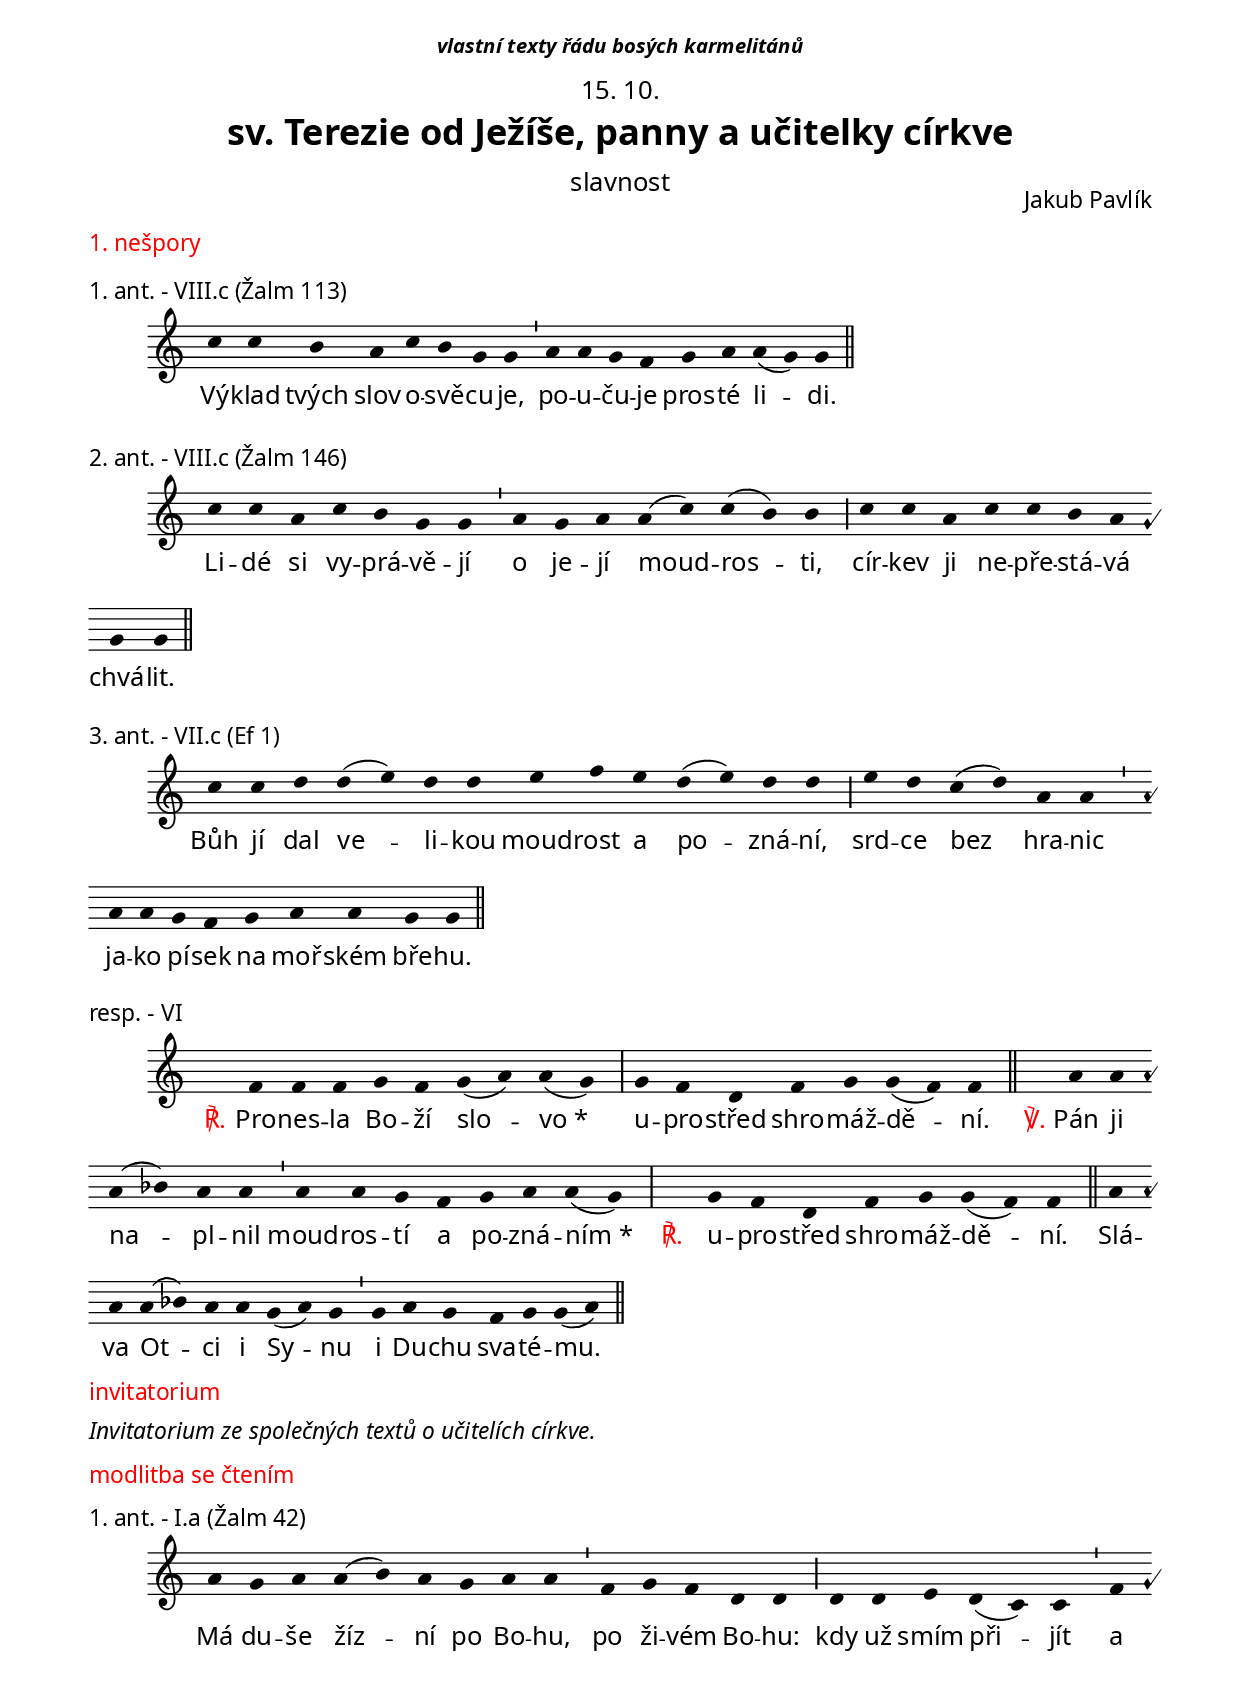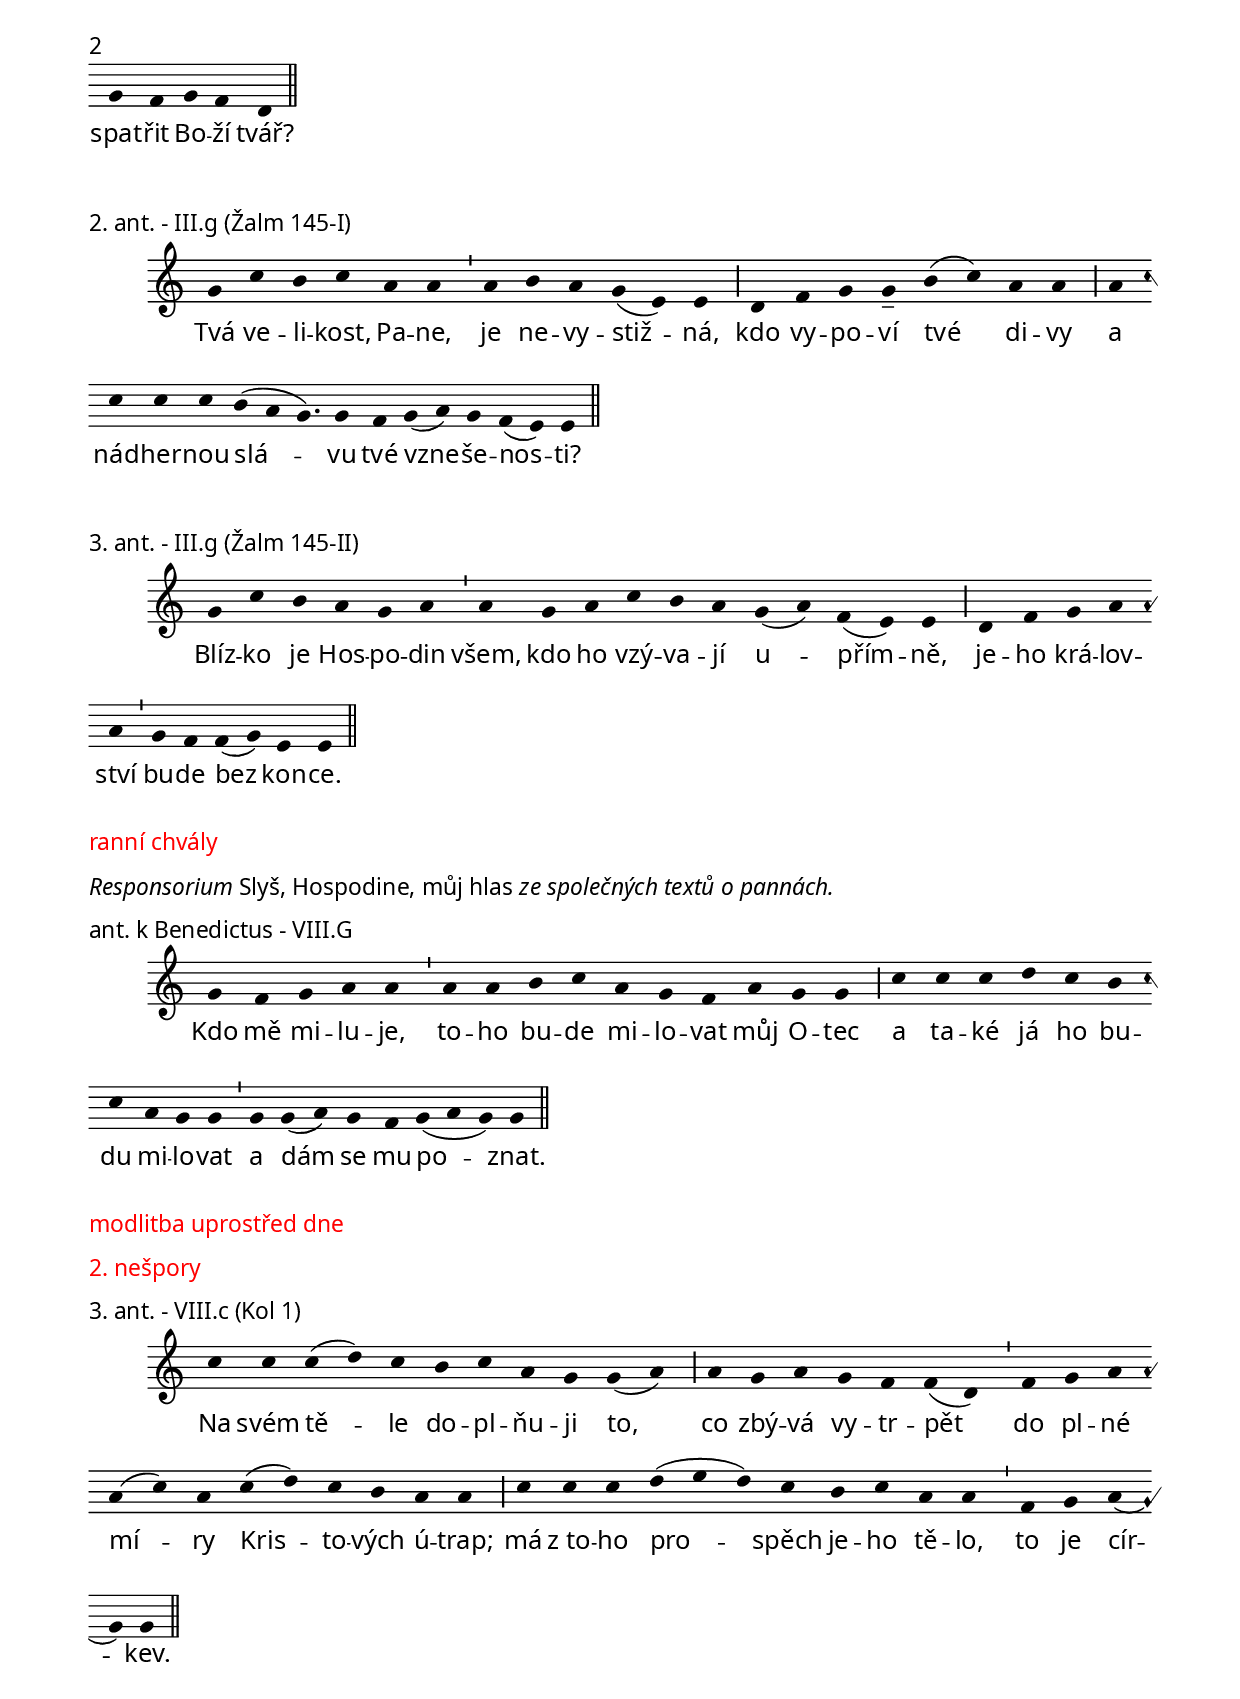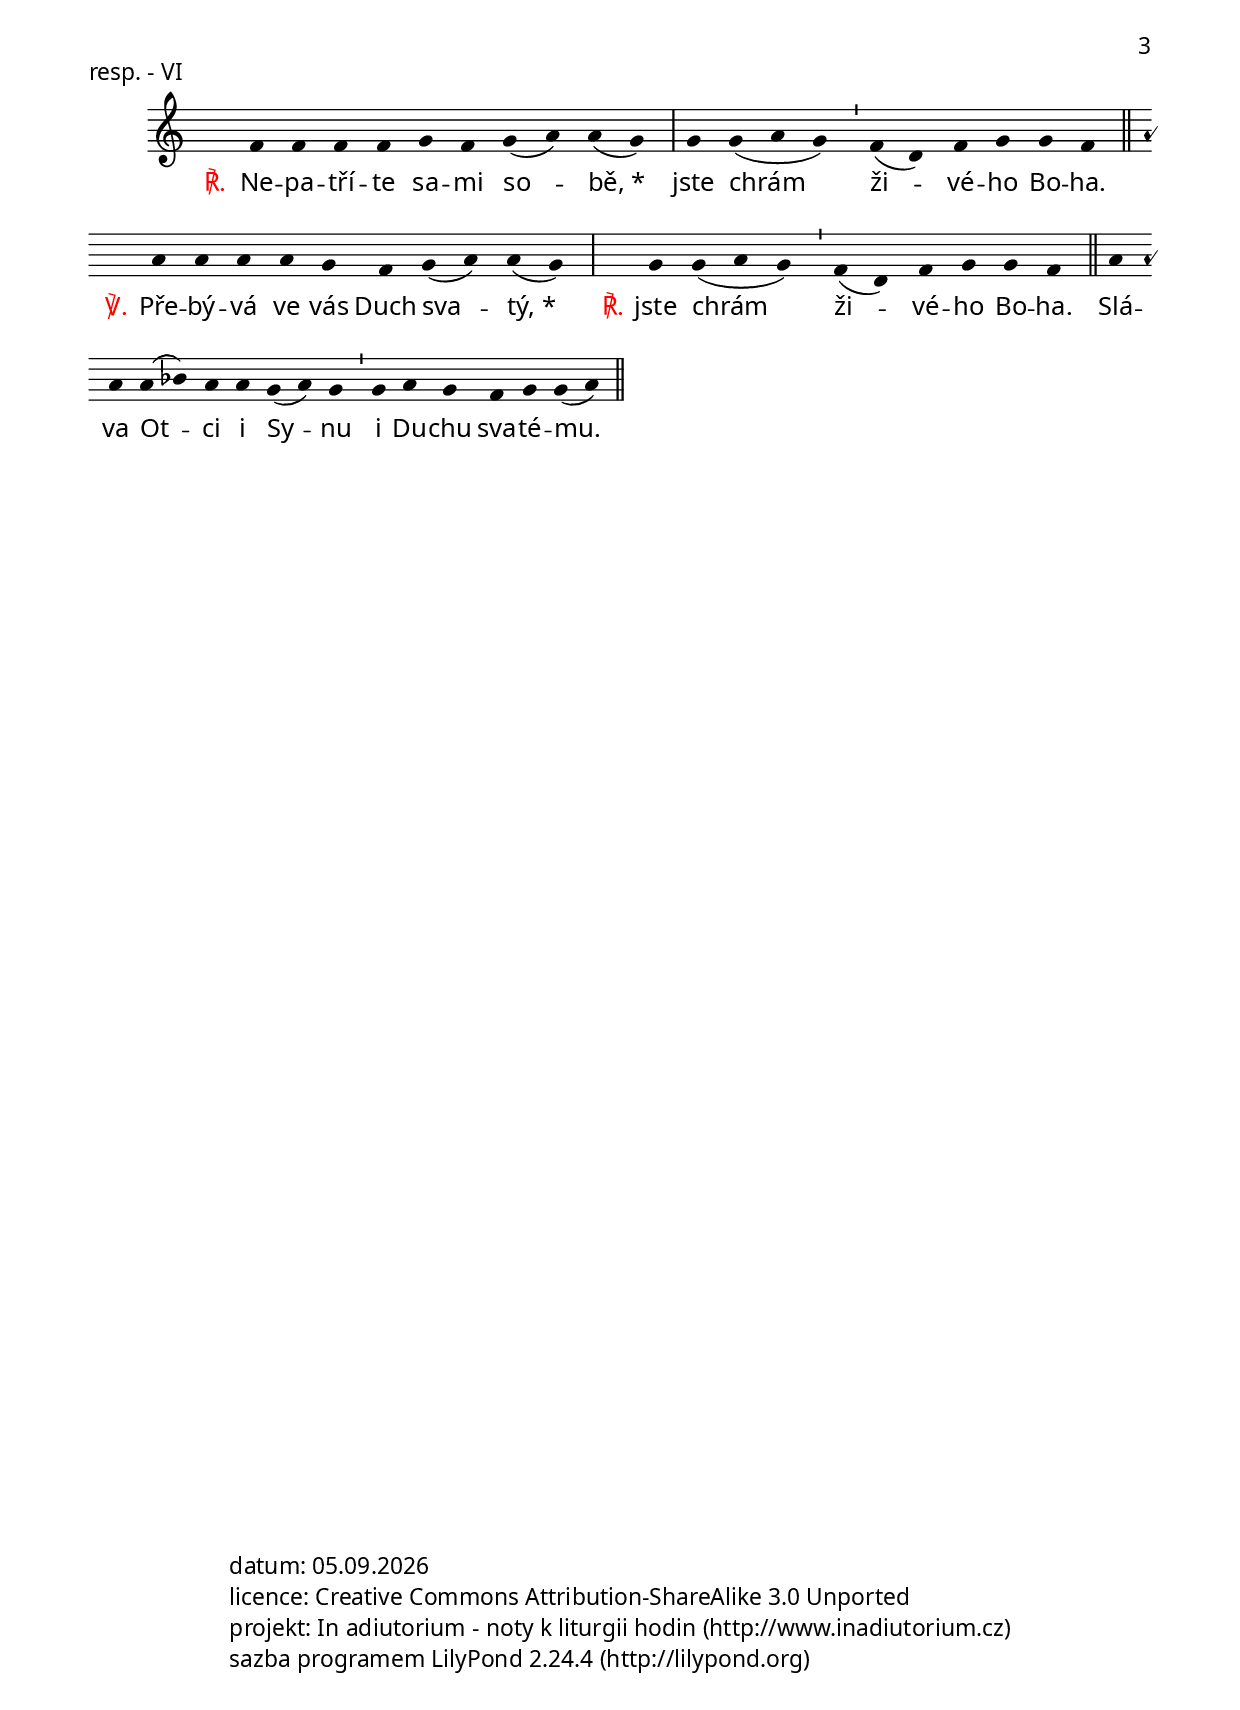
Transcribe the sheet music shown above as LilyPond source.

\version "2.19.80"

\include "../../spolecne.ly"
\include "../../spolecne/reholni.ly"
\include "../../dilyresponsorii.ly"
\version "2.12.0"

textyOCD = "vlastní texty řádu bosých karmelitánů"


\header {
  title = \markup\titleSvatek
            "sv. Terezie od Ježíše, panny a učitelky církve"
            slavnost
            "15. 10."
            \textyOCD
  composer = "Jakub Pavlík"
}

\markup {\nadpisHodinka {"1. nešpory"}}

\score {
  \relative c'' {
    \choralniRezim
    c4 c b a c b g g \barMin
    a a g f g a a( g) g \barFinalis
  }
  \addlyrics {
    Vý -- klad tvých slov o -- svě -- cu -- je,
    po -- u -- ču -- je pros -- té li -- di.
  }
  \header {
    quid = "1. ant."
    modus = "VIII"
    differentia = "c"
    psalmus = "Žalm 113"
    id = "1ne-a1"
    piece = \markup\sestavTitulek
  }
}

\score {
  \relative c'' {
    \choralniRezim
    c4 c a c b g g \barMin a g a a( c) c( b) b \barMaior
    c c a c c b a g g \barFinalis
  }
  \addlyrics {
    Li -- dé si vy -- prá -- vě -- jí
    o je -- jí moud -- ros -- ti,
    cír -- kev ji ne -- pře -- stá -- vá chvá -- lit.
  }
  \header {
    quid = "2. ant."
    modus = "VIII"
    differentia = "c"
    psalmus = "Žalm 146"
    fial = "sanktoral/1101vsichnisvati.ly#sexta?zacatek"
    id = "1ne-a2"
    piece = \markup\sestavTitulek
  }
}

\score {
  \relative c'' {
    \choralniRezim
    c4 c d d( e) d d e f e d( e) d d \barMaior
    e d c( d) a a \barMin
    a a g f g a a g g \barFinalis
  }
  \addlyrics {
    Bůh jí dal ve -- li -- kou moud -- rost a po -- zná -- ní,
    srd -- ce bez hra -- nic
    ja -- ko pí -- sek na moř -- ském bře -- hu.
  }
  \header {
    quid = "3. ant."
    modus = "VII"
    differentia = "c"
    psalmus = "Ef 1"
    id = "1ne-a3"
    piece = \markup\sestavTitulek
  }
}

\score {
  \relative c' {
    \choralniRezim

    % R
    \neviditelna f
    f4 f f g f g( a) a( g) \barMax
    g f d f g g( f) f \barFinalis
    % V
    \neviditelna a
    a4 a a( bes) a a \barMin a a g f g a a( g) \barMax
    % R
    \neviditelna a
    g f d f g g( f) f \barFinalis
    % Slava
    \respVIdoxologie \barFinalis
  }
  \addlyrics {
    \Response Pro -- nes -- la Bo -- ží slo -- vo_* u -- pro -- střed shro -- máž -- dě -- ní.
    \Verse Pán ji na -- pl -- nil moud -- ros -- tí a po -- zná -- ním_*
    \Response u -- pro -- střed shro -- máž -- dě -- ní.
    \textRespDoxologie
  }
  \header {
    quid = "resp."
    modus = "VI"
    id = "1ne-r"
    piece = \markup {\sestavTitulekResp}
  }
}

\score {
  \relative c' {
    \choralniRezim
  }
  \addlyrics {
    Svatá matko Terezie, ukaž nám cestu dokonalosti, po které přijdeme s Kristem do věčných příbytků.
  }
  \header {
    quid = "ant. k Magnificat"
    modus = ""
    differentia = ""
    psalmus = ""
    id = "1ne-amag"
    piece = \markup {\sestavTitulekBezZalmu}
  }
}

\markup {\nadpisHodinka {"invitatorium"}}

\markup\italic{
  Invitatorium ze společných textů o učitelích církve.
}

\markup {\nadpisHodinka {"modlitba se čtením"}}

\score {
  \relative c'' {
    \choralniRezim
    a4 g a a( b) a g a a \barMin
    f g f d d \barMaior
    d d e d( c) c \barMin
    f g f g f d \barFinalis
  }
  \addlyrics {
    Má du -- še žíz -- ní po Bo -- hu,
    po ži -- vém Bo -- hu:
    kdy už smím při -- jít
    a spat -- řit Bo -- ží tvář?
  }
  \header {
    quid = "1. ant."
    modus = "I"
    differentia = "a"
    psalmus = "Žalm 42"
    fial = "commune/zazemrele.ly#mc-a3"
    id = "mc-a1"
    piece = \markup\sestavTitulek
  }
}

\score {
  \relative c'' {
    \choralniRezim
    g4 c b c a a \barMin
    a b a g( e) e \barMaior
    d f g g-- b( c) a a \barMaior
    a c c c b( a g4.) g4 f g( a) g f( e) e \barFinalis
  }
  \addlyrics {
    Tvá ve -- li -- kost, Pa -- ne,
    je ne -- vy -- stiž -- ná,
    kdo vy -- po -- ví tvé di -- vy
    a nád -- her -- nou slá -- vu tvé vzne -- še -- nos -- ti?
  }
  \header {
    quid = "2. ant."
    modus = "III"
    differentia = "g"
    psalmus = "Žalm 145-I"
    id = "mc-a2"
    piece = \markup\sestavTitulek
  }
}

\score {
  \relative c'' {
    \choralniRezim
    g c b a g a \barMin
    a g a c b a g( a) f( e) e \barMaior
    d f g a a \barMin
    g f f( g) e e \barFinalis
  }
  \addlyrics {
    Blíz -- ko je Hos -- po -- din
    všem, kdo ho vzý -- va -- jí u -- přím -- ně,
    je -- ho krá -- lov -- ství
    bu -- de bez kon -- ce.
  }
  \header {
    quid = "3. ant."
    modus = "III"
    differentia = "g"
    psalmus = "Žalm 145-II"
    fial = "antifony/tyden3_7sobota.ly#up-ant3?zacatek=6"
    id = "mc-a3"
    piece = \markup\sestavTitulek
  }
}

% antifonu pro vigilii breviar.cz (zatím?) nemá

\markup {\nadpisHodinka {"ranní chvály"}}

\score {
  \relative c'' {
    \choralniRezim
  }
  \addlyrics {
    Má duše po tobě žízní, Bože, prahne po tobě mé tělo.
  }
  \header {
    quid = "1. ant."
    modus = ""
    differentia = ""
    psalmus = "Žalm 63"
    id = "rch-a1"
    piece = \markup\sestavTitulek
  }
}

\score {
  \relative c' {
    \choralniRezim
  }
  \addlyrics {
    Všechna díla Páně, velebte Pána, chvalte ho všichni jeho svatí.
  }
  \header {
    quid = "2. ant."
    modus = ""
    differentia = ""
    psalmus = "Dan 3-III"
    id = "rch-a2"
    piece = \markup\sestavTitulek
  }
}

\score {
  \relative c'' {
    \choralniRezim
  }
  \addlyrics {
    Ve sboru svatých budu zpívat o tvém milosrdenství, Hospodine.
  }
  \header {
    quid = "3. ant."
    modus = ""
    differentia = ""
    psalmus = "Žalm 149"
    id = "rch-a3"
    piece = \markup\sestavTitulek
  }
}

\markup\italic{
  Responsorium \upright{Slyš, Hospodine, můj hlas}
  ze společných textů o pannách.
}

\score {
  \relative c'' {
    \choralniRezim
    g4 f g a a \barMin
    a a b c a g f a g g \barMaior
    c c c d c b c a g g \barMin
    g g( a) g f g( a g) g \barFinalis
  }
  \addlyrics {
    Kdo mě mi -- lu -- je,
    to -- ho bu -- de mi -- lo -- vat můj O -- tec
    a ta -- ké já ho bu -- du mi -- lo -- vat
    a dám se mu po -- znat.
  }
  \header {
    quid = "ant. k Benedictus"
    modus = "VIII"
    differentia = "G"
    psalmus = ""
    fial = "antifony/velikonoce_nedeleA.ly#vimag2?zacatek=28"
    id = "rch-aben"
    piece = \markup {\sestavTitulekBezZalmu}
  }
}

\markup {\nadpisHodinka {"modlitba uprostřed dne"}}

\score {
  \relative c' {
    \choralniRezim
  }
  \addlyrics {
    Když se modlíš, vejdi do své komůrky, zavři dveře a modli se k svému Otci, který je ve skrytosti.
  }
  \header {
    quid = "ant. dopoledne"
    modus = ""
    differentia = ""
    psalmus = ""
    id = "tercie"
    piece = \markup\sestavTitulekBezZalmu
  }
}

\score {
  \relative c'' {
    \choralniRezim
  }
  \addlyrics {
    Radujte se stále v Pánu, opakuji: Radujte se! Pán je blízko.
  }
  \header {
    quid = "ant. v poledne"
    modus = ""
    differentia = ""
    psalmus = ""
    id = "sexta"
    piece = \markup\sestavTitulekBezZalmu
  }
}

\score {
  \relative c'' {
    \choralniRezim
  }
  \addlyrics {
    Žijme podle pravdy a v lásce, a tak porosteme po všech stránkách v Krista.
  }
  \header {
    quid = "ant. odpoledne"
    modus = ""
    differentia = ""
    psalmus = ""
    id = "nona"
    piece = \markup\sestavTitulekBezZalmu
  }
}

\markup {\nadpisHodinka {"2. nešpory"}}

\score {
  \relative c'' {
    \choralniRezim
  }
  \addlyrics {
    Pán mi ukázal svaté město zářící Boží vznešeností. Jiskřilo jako nejvzácnější kámen.
  }
  \header {
    quid = "1. ant."
    modus = ""
    differentia = ""
    psalmus = "Žalm 122"
    id = "2ne-a1"
    piece = \markup\sestavTitulek
  }
}

\score {
  \relative c'' {
    \choralniRezim
  }
  \addlyrics {
    Hle, Boží stánek mezi lidmi, Bůh bude přebývat uprostřed nich.
  }
  \header {
    quid = "2. ant."
    modus = ""
    differentia = ""
    psalmus = "Žalm 127"
    id = "2ne-a2"
    piece = \markup\sestavTitulek
  }
}

\score {
  \relative c'' {
    \choralniRezim
    c4 c c( d) c b c a g g( a) \barMaior
    a g a g f f( d) \barMin
    f g a a( c) a c( d) c b a a \barMaior
    c c c d( e d) c b c a a \barMin
    f g a( g) g \barFinalis
  }
  \addlyrics {
    Na svém tě -- le do -- pl -- ňu -- ji to,
    co zbý -- vá vy -- tr -- pět
    do pl -- né mí -- ry Kris -- to -- vých ú -- trap;
    má z_to -- ho pro -- spěch je -- ho tě -- lo, to je cír -- kev.
  }
  \header {
    quid = "3. ant."
    modus = "VIII"
    differentia = "c"
    psalmus = "Kol 1"
    fial = "commune/commune_jedenmucednik.ly#mc-avig?-aleluja"
    id = "2ne-a3"
    piece = \markup\sestavTitulek
  }
}

\score {
  \relative c' {
    \choralniRezim

    % R
    \neviditelna f
    f4 f f f g f g( a) a( g) \barMax
    g g( a g) \barMin f( d) f g g f \barFinalis
    % V
    \neviditelna a
    a a a a g f g( a) a( g) \barMax
    % R
    \neviditelna a
    g g( a g) \barMin f( d) f g g f \barFinalis
    % Slava
    \respVIdoxologie \barFinalis
  }
  \addlyrics {
    \Response Ne -- pa -- tří -- te sa -- mi so -- bě,_* jste chrám ži -- vé -- ho Bo -- ha.
    \Verse Pře -- bý -- vá ve vás Duch sva -- tý,_*
    \Response jste chrám ži -- vé -- ho Bo -- ha.
    \textRespDoxologie
  }
  \header {
    quid = "resp."
    modus = "VI"
    id = "2ne-r"
    piece = \markup {\sestavTitulekResp}
  }
}

\score {
  \relative c' {
    \choralniRezim
  }
  \addlyrics {
    Ať se vaše srdce nechvěje! V domě mého Otce je mnoho příbytků. Odcházím vám připravit místo.
  }
  \header {
    quid = "ant. k Magnificat"
    modus = ""
    differentia = ""
    psalmus = ""
    id = "2ne-amag"
    piece = \markup {\sestavTitulekBezZalmu}
  }
}
